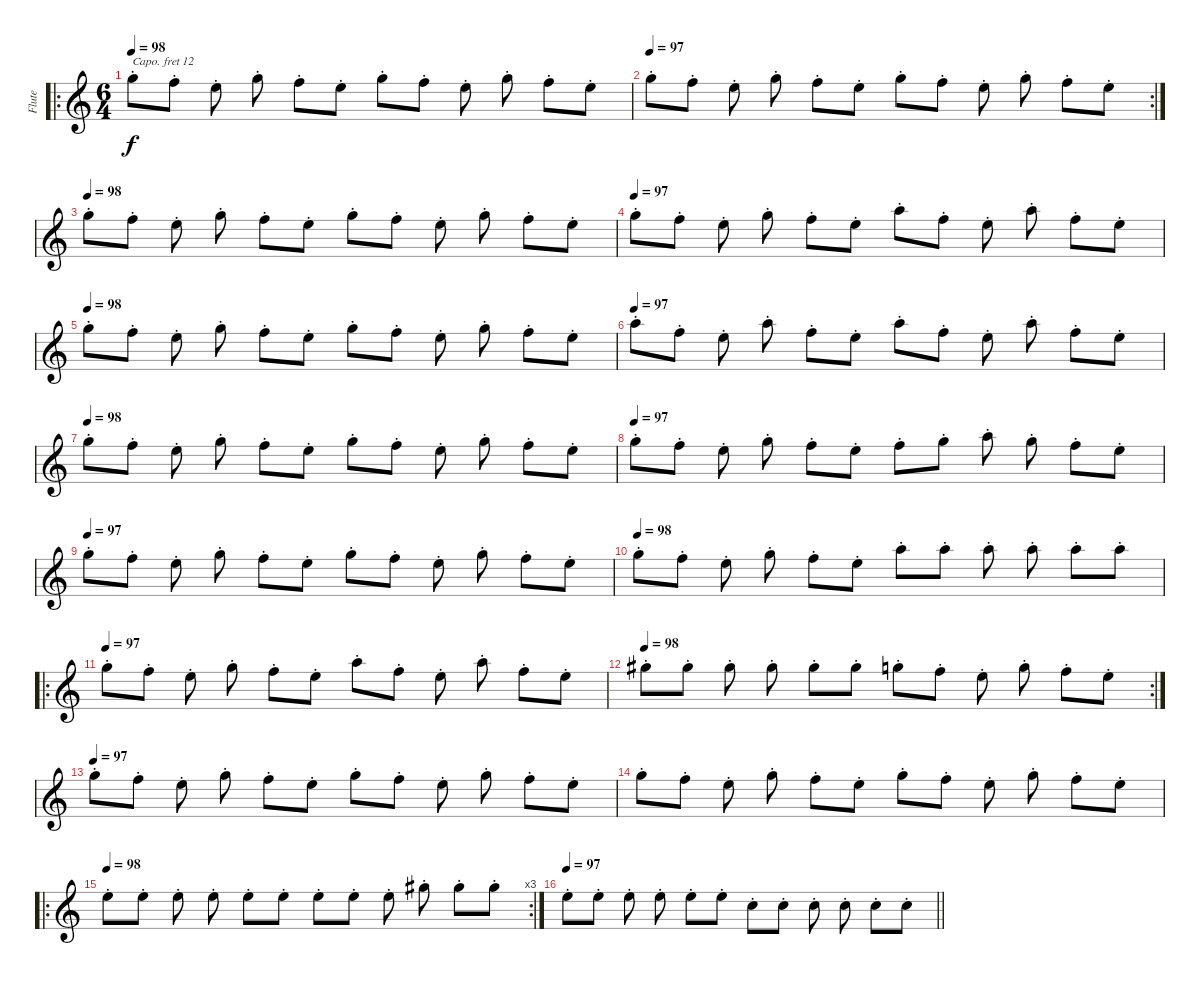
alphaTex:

\track ("Flute" "Flute") {instrument piccolo}
\staff {score}
\capo 12
\tuning (E4 C4 G3 C3 G2 C2) {hide}
\ro
\ts (6 4)
\tempo 98
\clef g2
\ks c
7.2{st}.8{dy f} 5.2{st}.8 4.2{st}.8{beam split} 7.2{st}.8 5.2{st}.8 4.2{st}.8 7.2{st}.8 5.2{st}.8 4.2{st}.8{beam split} 7.2{st}.8 5.2{st}.8 4.2{st}.8 |
\rc 2
\tempo 97
7.2{st}.8 5.2{st}.8 4.2{st}.8{beam split} 7.2{st}.8 5.2{st}.8 4.2{st}.8 7.2{st}.8 5.2{st}.8 4.2{st}.8{beam split} 7.2{st}.8 5.2{st}.8 4.2{st}.8 |
\tempo 98
7.2{st}.8 5.2{st}.8 4.2{st}.8{beam split} 7.2{st}.8 5.2{st}.8 4.2{st}.8 7.2{st}.8 5.2{st}.8 4.2{st}.8{beam split} 7.2{st}.8 5.2{st}.8 4.2{st}.8 |
\tempo 97
7.2{st}.8 5.2{st}.8 4.2{st}.8{beam split} 7.2{st}.8 5.2{st}.8 4.2{st}.8 9.2{st}.8 5.2{st}.8 4.2{st}.8{beam split} 9.2{st}.8 5.2{st}.8 4.2{st}.8 |
\tempo 98
7.2{st}.8 5.2{st}.8 4.2{st}.8{beam split} 7.2{st}.8 5.2{st}.8 4.2{st}.8 7.2{st}.8 5.2{st}.8 4.2{st}.8{beam split} 7.2{st}.8 5.2{st}.8 4.2{st}.8 |
\tempo 97
9.2{st}.8 5.2{st}.8 4.2{st}.8{beam split} 9.2{st}.8 5.2{st}.8 4.2{st}.8 9.2{st}.8 5.2{st}.8 4.2{st}.8{beam split} 9.2{st}.8 5.2{st}.8 4.2{st}.8 |
\tempo 98
7.2{st}.8 5.2{st}.8 4.2{st}.8{beam split} 7.2{st}.8 5.2{st}.8 4.2{st}.8 7.2{st}.8 5.2{st}.8 4.2{st}.8{beam split} 7.2{st}.8 5.2{st}.8 4.2{st}.8 |
\tempo 97
7.2{st}.8 5.2{st}.8 4.2{st}.8{beam split} 7.2{st}.8 5.2{st}.8 4.2{st}.8 5.2{st}.8 7.2{st}.8 9.2{st}.8{beam split} 7.2{st}.8 5.2{st}.8 4.2{st}.8 |
\tempo 97
7.2{st}.8 5.2{st}.8 4.2{st}.8{beam split} 7.2{st}.8 5.2{st}.8 4.2{st}.8 7.2{st}.8 5.2{st}.8 4.2{st}.8{beam split} 7.2{st}.8 5.2{st}.8 4.2{st}.8 |
\tempo 98
7.2{st}.8 5.2{st}.8 4.2{st}.8{beam split} 7.2{st}.8 5.2{st}.8 4.2{st}.8 9.2{st}.8 9.2{st}.8 9.2{st}.8{beam split} 9.2{st}.8 9.2{st}.8 9.2{st}.8 |
\ro
\tempo 97
7.2{st}.8 5.2{st}.8 4.2{st}.8{beam split} 7.2{st}.8 5.2{st}.8 4.2{st}.8 9.2{st}.8 5.2{st}.8 4.2{st}.8{beam split} 9.2{st}.8 5.2{st}.8 4.2{st}.8 |
\rc 2
\tempo 98
8.2{st}.8 8.2{st}.8 8.2{st}.8{beam split} 8.2{st}.8 8.2{st}.8 8.2{st}.8 7.2{st}.8 5.2{st}.8 4.2{st}.8{beam split} 7.2{st}.8 5.2{st}.8 4.2{st}.8 |
\tempo 97
7.2{st}.8 5.2{st}.8 4.2{st}.8{beam split} 7.2{st}.8 5.2{st}.8 4.2{st}.8 7.2{st}.8 5.2{st}.8 4.2{st}.8{beam split} 7.2{st}.8 5.2{st}.8 4.2{st}.8 |
7.2{st}.8 5.2{st}.8 4.2{st}.8{beam split} 7.2{st}.8 5.2{st}.8 4.2{st}.8 7.2{st}.8 5.2{st}.8 4.2{st}.8{beam split} 7.2{st}.8 5.2{st}.8 4.2{st}.8 |
\ro
\rc 3
\tempo 98
4.2{st}.8 4.2{st}.8 4.2{st}.8{beam split} 4.2{st}.8 4.2{st}.8 4.2{st}.8 4.2{st}.8 4.2{st}.8 4.2{st}.8{beam split} 8.2{st}.8 8.2{st}.8 8.2{st}.8 |
\tempo 97
\barLineRight lightlight
4.2{st}.8 4.2{st}.8 4.2{st}.8{beam split} 4.2{st}.8 4.2{st}.8 4.2{st}.8 0.2{st}.8 0.2{st}.8 0.2{st}.8{beam split} 0.2{st}.8 0.2{st}.8 0.2{st}.8
